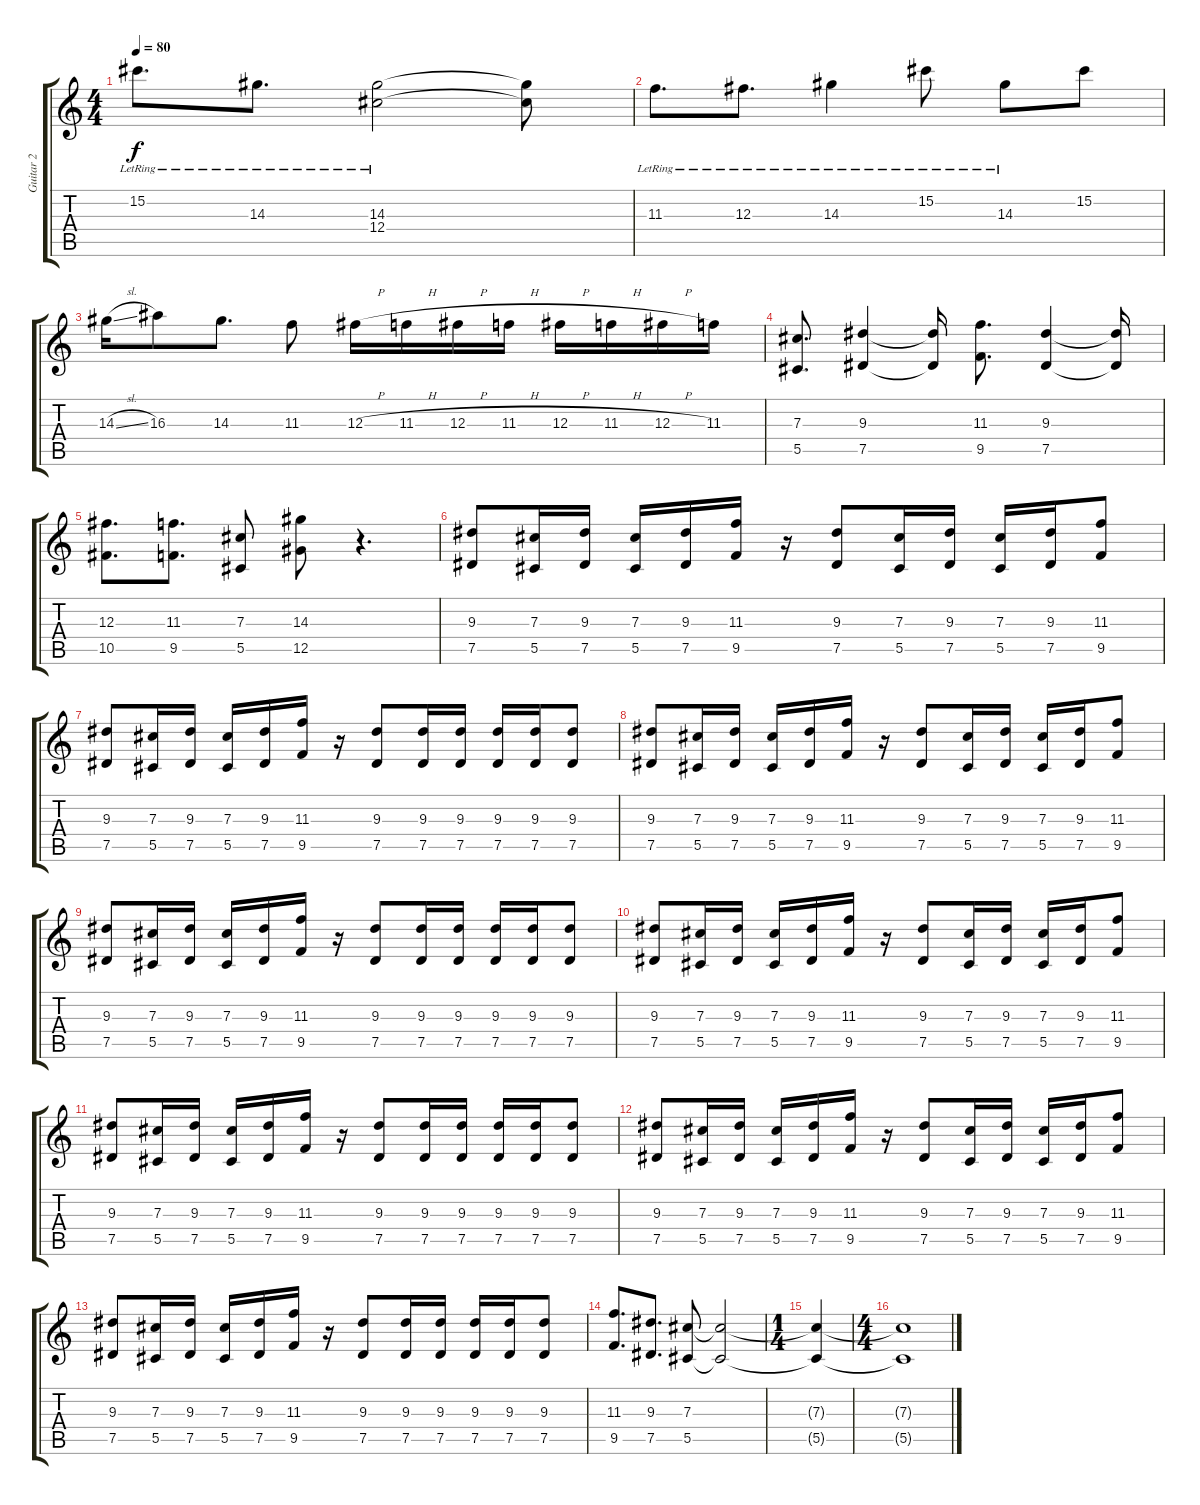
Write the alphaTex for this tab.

\track ("Guitar 2" "Guitar 2") {instrument distortionguitar}
\staff {score tabs}
\tuning (Eb4 Bb3 Gb3 Db3 Ab2 Eb2) {hide}
\ts (4 4)
\tempo 80
\clef g2
\ks c
15.2{lr}.8{d dy f} 14.3{lr}.8{d} (14.3 12.4{lr}).2 (14.3{t} 12.4{t}).8 |
11.3{lr}.8{d} 12.3{lr}.8{d} 14.3{lr}.4 15.2{lr}.8 14.3{lr}.8 15.2.8 |
14.3{sl}.16 16.3.8 14.3.8{d} 11.3.8 12.3{h}.16 11.3{h}.16 12.3{h}.16 11.3{h}.16 12.3{h}.16 11.3{h}.16 12.3{h}.16 11.3.16 |
(7.3 5.5).8{d} (9.3 7.5).4 (9.3{t} 7.5{t}).16 (11.3 9.5).8{d} (9.3 7.5).4 (9.3{t} 7.5{t}).16 |
(12.3 10.5).8{d} (11.3 9.5).8{d} (7.3 5.5).8 (14.3 12.5).8 r.4{d} |
(9.3 7.5).8 (7.3 5.5).16 (9.3 7.5).16 (7.3 5.5).16 (9.3 7.5).16 (11.3 9.5).16 r.16 (9.3 7.5).8 (7.3 5.5).16 (9.3 7.5).16 (7.3 5.5).16 (9.3 7.5).16 (11.3 9.5).8 |
(9.3 7.5).8 (7.3 5.5).16 (9.3 7.5).16 (7.3 5.5).16 (9.3 7.5).16 (11.3 9.5).16 r.16 (9.3 7.5).8 (9.3 7.5).16 (9.3 7.5).16 (9.3 7.5).16 (9.3 7.5).16 (9.3 7.5).8 |
(9.3 7.5).8 (7.3 5.5).16 (9.3 7.5).16 (7.3 5.5).16 (9.3 7.5).16 (11.3 9.5).16 r.16 (9.3 7.5).8 (7.3 5.5).16 (9.3 7.5).16 (7.3 5.5).16 (9.3 7.5).16 (11.3 9.5).8 |
(9.3 7.5).8 (7.3 5.5).16 (9.3 7.5).16 (7.3 5.5).16 (9.3 7.5).16 (11.3 9.5).16 r.16 (9.3 7.5).8 (9.3 7.5).16 (9.3 7.5).16 (9.3 7.5).16 (9.3 7.5).16 (9.3 7.5).8 |
(9.3 7.5).8 (7.3 5.5).16 (9.3 7.5).16 (7.3 5.5).16 (9.3 7.5).16 (11.3 9.5).16 r.16 (9.3 7.5).8 (7.3 5.5).16 (9.3 7.5).16 (7.3 5.5).16 (9.3 7.5).16 (11.3 9.5).8 |
(9.3 7.5).8 (7.3 5.5).16 (9.3 7.5).16 (7.3 5.5).16 (9.3 7.5).16 (11.3 9.5).16 r.16 (9.3 7.5).8 (9.3 7.5).16 (9.3 7.5).16 (9.3 7.5).16 (9.3 7.5).16 (9.3 7.5).8 |
(9.3 7.5).8 (7.3 5.5).16 (9.3 7.5).16 (7.3 5.5).16 (9.3 7.5).16 (11.3 9.5).16 r.16 (9.3 7.5).8 (7.3 5.5).16 (9.3 7.5).16 (7.3 5.5).16 (9.3 7.5).16 (11.3 9.5).8 |
(9.3 7.5).8 (7.3 5.5).16 (9.3 7.5).16 (7.3 5.5).16 (9.3 7.5).16 (11.3 9.5).16 r.16 (9.3 7.5).8 (9.3 7.5).16 (9.3 7.5).16 (9.3 7.5).16 (9.3 7.5).16 (9.3 7.5).8 |
(11.3 9.5).8{d} (9.3 7.5).8{d} (7.3 5.5).8 (7.3{t} 5.5{t}).2 |
\ts (1 4)
(7.3{t} 5.5{t}).4 |
\ts (4 4)
(7.3{t} 5.5{t}).1
